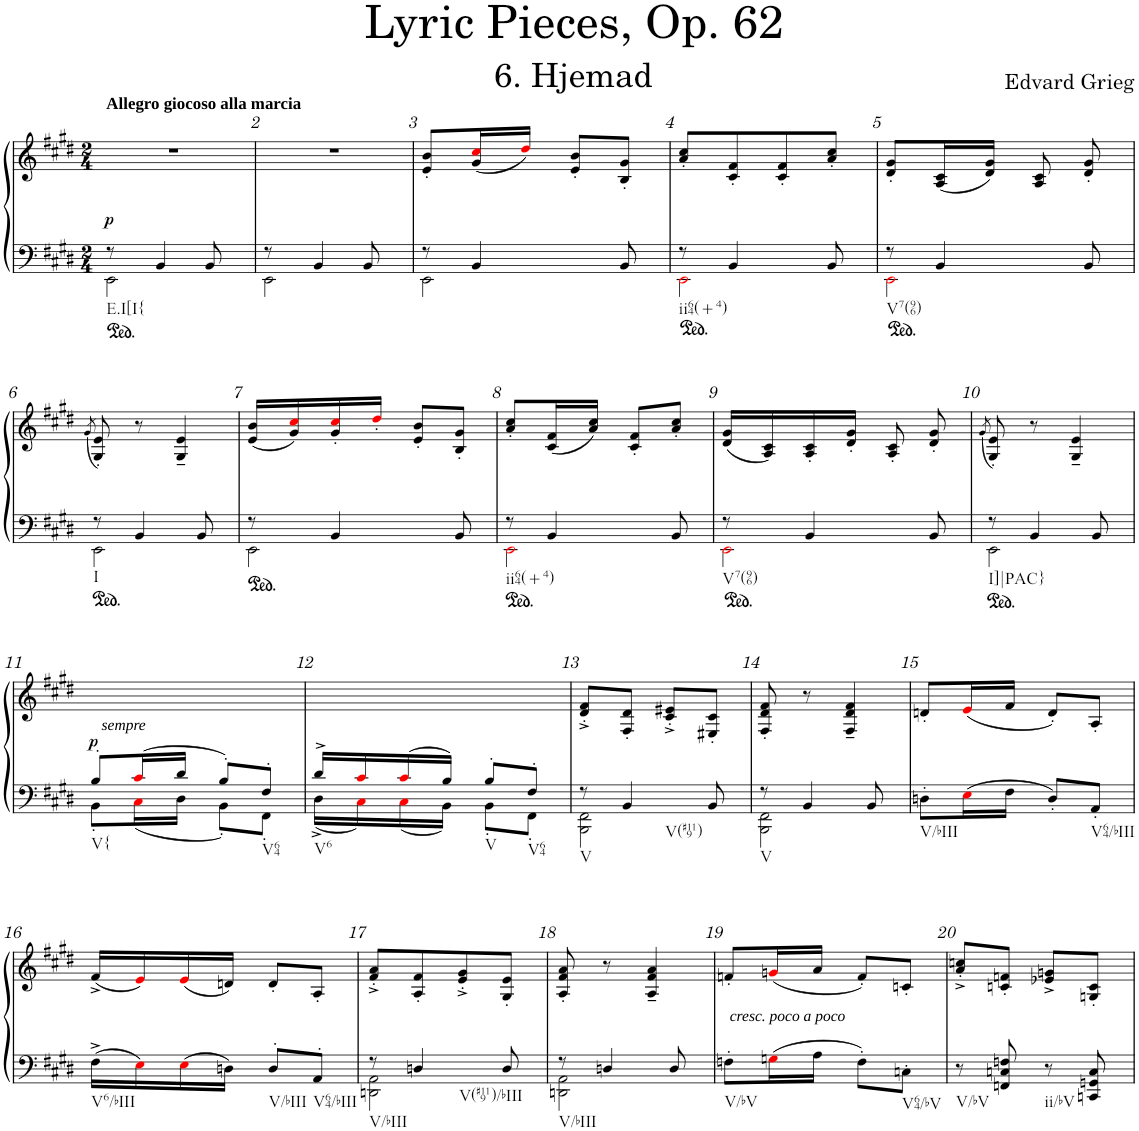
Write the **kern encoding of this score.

**kern	**kern	**dynam
*part1	*part1	*part1
*staff2	*staff1	*staff1/2
*I"Midi_1	*	*
*clefF4	*clefG2	*
*k[f#c#g#d#]	*k[f#c#g#d#]	*
*E:	*E:	*
*M2/4	*M2/4	*
=1	=1	=1
*^	*	*
!	!	!LO:TX:a:B:t=Allegro giocoso alla marcia	!
!LO:TX:b:t=E.I[I{	!	!	!
!	!	!	!LO:DY:a=2
8r	2EE\	2r	p
4BB/	.	.	.
8BB/	.	.	.
=2	=2	=2	=2
8r	2EE\	2r	.
4BB/	.	.	.
8BB/	.	.	.
=3	=3	=3	=3
8r	2EE\	8e/' 8b/'L	.
4BB/	.	(16g#/ 16cc#i/L	.
.	.	16dd#i/JJ)	.
.	.	8e/' 8b/'L	.
8BB/	.	8B/' 8g#/'J	.
=4	=4	=4	=4
!LO:TX:b:t=ii64(+4)	!	!	!
8r	2EEi\	8a/' 8cc#/'L	.
4BB/	.	8c#/' 8f#/'	.
.	.	8c#/' 8f#/'	.
8BB/	.	8a/' 8cc#/'J	.
=5	=5	=5	=5
!LO:TX:b:t=V7(96)	!	!	!
8r	2EEi\	8d#/' 8g#/'L	.
4BB/	.	(<16A/ 16c#/L	.
.	.	16d#/ 16g#/JJ)	.
.	.	8A/ 8c#/	.
8BB/	.	8d#/' 8g#/'	.
!!LO:LB:g=z
=6	=6	=6	=6
.	.	(8qg#/	.
!LO:TX:b:t=I	!	!	!
8r	2EE\	8G#/' 8e/')	.
4BB/	.	8r	.
.	.	4G#/~ 4e/~	.
8BB/	.	.	.
=7	=7	=7	=7
8r	2EE\	(<16e/ 16b/LL	.
.	.	16g#/ 16cc#i/)	.
4BB/	.	16g#/' 16cc#i/'	.
.	.	16dd#'i/JJ	.
.	.	8e/' 8b/'L	.
8BB/	.	8B/' 8g#/'J	.
=8	=8	=8	=8
!LO:TX:b:t=ii64(+4)	!	!	!
8r	2EEi\	8a/' 8cc#/'L	.
4BB/	.	(16c#/ 16f#/L	.
.	.	16a/ 16cc#/JJ)	.
.	.	8c#/' 8f#/'L	.
8BB/	.	8a/' 8cc#/'J	.
=9	=9	=9	=9
!LO:TX:b:t=V7(96)	!	!	!
8r	2EEi\	(<16d#/ 16g#/LL	.
.	.	16A/ 16c#/)	.
4BB/	.	16A/' 16c#/'	.
.	.	16d#/' 16g#/'JJ	.
.	.	8A/' 8c#/'	.
8BB/	.	8d#/' 8g#/'	.
=10	=10	=10	=10
.	.	(8qg#/	.
!LO:TX:b:t=I]|PAC}	!	!	!
8r	2EE\	8G#/' 8e/')	.
4BB/	.	8r	.
.	.	4G#/~ 4e/~	.
8BB/	.	.	.
!!LO:LB:g=z
=11	=11	=11	=11
!LO:TX:b:t=V{	!	!	!
!	!	!	!LO:DY:a=2
8B'/L	8BB'\L	2ryy	p
!LO:TX:a:i:t=sempre	!	!	!
16c#i/L	16C#i\L	.	.
16d#/JJ	16D#\JJ	.	.
8B'/L	8BB'\L	.	.
!LO:TX:b:t=V64	!	!	!
8F#'/J	8FF#'\J	.	.
=12	=12	=12	=12
!LO:TX:b:t=V6	!	!	!
16d#^/LL	16D#^\LL	2ryy	.
16c#i/	16C#i\	.	.
16c#i/	16C#i\	.	.
16B/JJ	16BB\JJ	.	.
!LO:TX:b:t=V	!	!	!
8B'/L	8BB'\L	.	.
!LO:TX:b:t=V64	!	!	!
8F#'/J	8FF#'\J	.	.
=13	=13	=13	=13
!LO:TX:b:t=V	!	!	!
8r	2BBB\ 2FF#\	8d#/'^ 8f#/'^L	.
!LO:TX:b:t=V(#119)	!	!	!
4BB/	.	8F#/' 8d#/'J	.
.	.	8c#/'^ 8e#X/'^L	.
8BB/	.	8E#X/' 8c#/'J	.
=14	=14	=14	=14
!LO:TX:b:t=V	!	!	!
8r	2BBB\ 2FF#\	8F#/' 8d#/' 8f#/'	.
4BB/	.	8r	.
.	.	4F#/~ 4d#/~ 4f#/~	.
8BB/	.	.	.
=15	=15	=15	=15
!LO:TX:b:t=V/bIII	!	!	!
8Dn'\L	4ryy	8dn'/L	.
16Ei\L	.	(<16ei/L	.
16F#\JJ	.	16f#/JJ	.
8D'/L	4ryy	8d'/L)	.
!LO:TX:b:t=V64/bIII	!	!	!
8AA'/J	.	8A'/J	.
!!LO:LB:g=z
=16	=16	=16	=16
!LO:TX:b:t=V6/bIII	!	!	!
16F#^\LL	4ryy	(<16f#^/LL	.
16Ei\	.	16ei/)	.
16Ei\	.	(<16ei/	.
16Dn\JJ	.	16dn/JJ)	.
!LO:TX:b:t=V/bIII	!	!	!
!LO:TX:b:t=V64/bIII	!	!	!
4ryy	8D'/L	8d'/L	.
.	8AA'/J	8A'/J	.
=17	=17	=17	=17
!LO:TX:b:t=V/bIII	!	!	!
8r	2DDn\ 2AA\	8f#/'^ 8a/'^L	.
!LO:TX:b:t=V(#119)/bIII	!	!	!
4Dn/	.	8A/' 8f#/'	.
.	.	8e/'^ 8g#/'^	.
8D/	.	8G#/' 8e/'J	.
=18	=18	=18	=18
!LO:TX:b:t=V/bIII	!	!	!
8r	2DDn\ 2AA\	8A/' 8f#/' 8a/'	.
4Dn/	.	8r	.
.	.	4A/~ 4f#/~ 4a/~	.
8D/	.	.	.
=19	=19	=19	=19
!LO:TX:a:i:t=cresc. poco a poco	!	!	!
!LO:TX:b:t=V/bV	!	!	!
8Fn'\L	2ryy	8fn'/L	.
16Gni\L	.	(<16gni/L	.
16A\JJ	.	16a/JJ	.
8F'\L	.	8f'/L)	.
!LO:TX:b:t=V64/bV	!	!	!
8Cn'\J	.	8cn'/J	.
=20	=20	=20	=20
!LO:TX:b:t=V/bV	!	!	!
8r	2ryy	8a/'^ 8ccn/'^L	.
8FFn/ 8Cn/ 8Fn/	.	8cn/' 8fn/'J	.
!LO:TX:b:t=ii/bV	!	!	!
8r	.	8e-X/^ 8gn/^L	.
8CCn/ 8GGn/ 8C/	.	8Gn/' 8c/'J	.
*v	*v	*	*
=	=	=
*-	*-	*-
